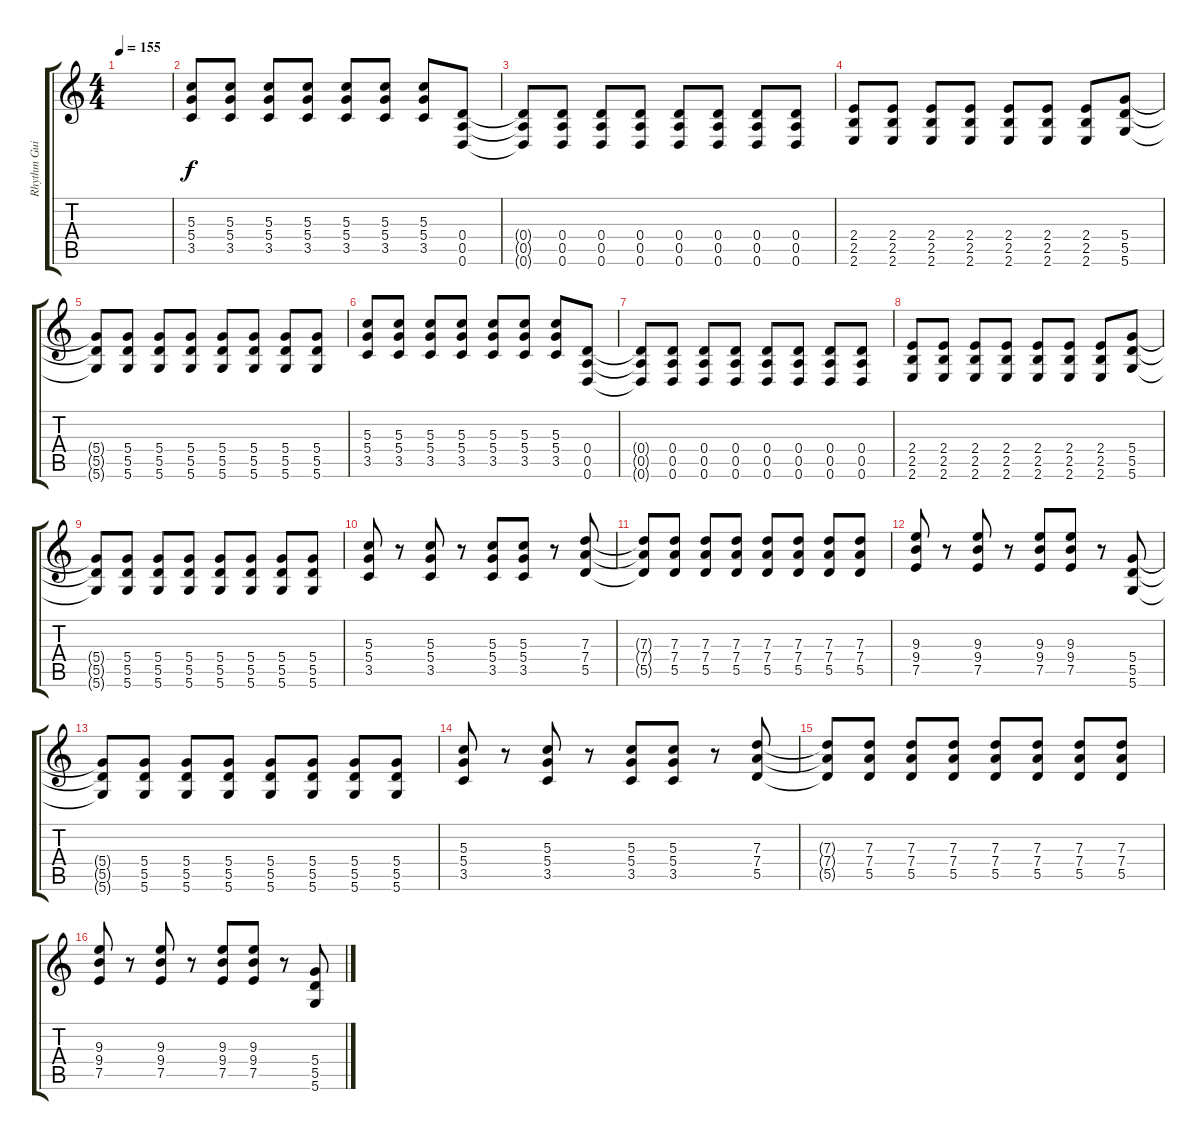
\track ("Rhythm Guitar 1" "Rhythm Gui") {instrument distortionguitar}
\staff {score tabs}
\tuning (E4 B3 G3 D3 A2 D2) {hide}
\ts (4 4)
\tempo 155
\clef g2
\ks c
|
(5.3 5.4 3.5).8 (5.3 5.4 3.5).8 (5.3 5.4 3.5).8 (5.3 5.4 3.5).8 (5.3 5.4 3.5).8 (5.3 5.4 3.5).8 (5.3 5.4 3.5).8 (0.4 0.5 0.6).8 |
(0.4{t} 0.5{t} 0.6{t}).8 (0.4 0.5 0.6).8 (0.4 0.5 0.6).8 (0.4 0.5 0.6).8 (0.4 0.5 0.6).8 (0.4 0.5 0.6).8 (0.4 0.5 0.6).8 (0.4 0.5 0.6).8 |
(2.4 2.5 2.6).8 (2.4 2.5 2.6).8 (2.4 2.5 2.6).8 (2.4 2.5 2.6).8 (2.4 2.5 2.6).8 (2.4 2.5 2.6).8 (2.4 2.5 2.6).8 (5.4 5.5 5.6).8 |
(5.4{t} 5.5{t} 5.6{t}).8 (5.4 5.5 5.6).8 (5.4 5.5 5.6).8 (5.4 5.5 5.6).8 (5.4 5.5 5.6).8 (5.4 5.5 5.6).8 (5.4 5.5 5.6).8 (5.4 5.5 5.6).8 |
(5.3 5.4 3.5).8 (5.3 5.4 3.5).8 (5.3 5.4 3.5).8 (5.3 5.4 3.5).8 (5.3 5.4 3.5).8 (5.3 5.4 3.5).8 (5.3 5.4 3.5).8 (0.4 0.5 0.6).8 |
(0.4{t} 0.5{t} 0.6{t}).8 (0.4 0.5 0.6).8 (0.4 0.5 0.6).8 (0.4 0.5 0.6).8 (0.4 0.5 0.6).8 (0.4 0.5 0.6).8 (0.4 0.5 0.6).8 (0.4 0.5 0.6).8 |
(2.4 2.5 2.6).8 (2.4 2.5 2.6).8 (2.4 2.5 2.6).8 (2.4 2.5 2.6).8 (2.4 2.5 2.6).8 (2.4 2.5 2.6).8 (2.4 2.5 2.6).8 (5.4 5.5 5.6).8 |
(5.4{t} 5.5{t} 5.6{t}).8 (5.4 5.5 5.6).8 (5.4 5.5 5.6).8 (5.4 5.5 5.6).8 (5.4 5.5 5.6).8 (5.4 5.5 5.6).8 (5.4 5.5 5.6).8 (5.4 5.5 5.6).8 |
(5.3 5.4 3.5).8 r.8 (5.3 5.4 3.5).8 r.8 (5.3 5.4 3.5).8 (5.3 5.4 3.5).8 r.8 (7.3 7.4 5.5).8 |
(7.3{t} 7.4{t} 5.5{t}).8 (7.3 7.4 5.5).8 (7.3 7.4 5.5).8 (7.3 7.4 5.5).8 (7.3 7.4 5.5).8 (7.3 7.4 5.5).8 (7.3 7.4 5.5).8 (7.3 7.4 5.5).8 |
(9.3 9.4 7.5).8 r.8 (9.3 9.4 7.5).8 r.8 (9.3 9.4 7.5).8 (9.3 9.4 7.5).8 r.8 (5.4 5.5 5.6).8 |
(5.4{t} 5.5{t} 5.6{t}).8 (5.4 5.5 5.6).8 (5.4 5.5 5.6).8 (5.4 5.5 5.6).8 (5.4 5.5 5.6).8 (5.4 5.5 5.6).8 (5.4 5.5 5.6).8 (5.4 5.5 5.6).8 |
(5.3 5.4 3.5).8 r.8 (5.3 5.4 3.5).8 r.8 (5.3 5.4 3.5).8 (5.3 5.4 3.5).8 r.8 (7.3 7.4 5.5).8 |
(7.3{t} 7.4{t} 5.5{t}).8 (7.3 7.4 5.5).8 (7.3 7.4 5.5).8 (7.3 7.4 5.5).8 (7.3 7.4 5.5).8 (7.3 7.4 5.5).8 (7.3 7.4 5.5).8 (7.3 7.4 5.5).8 |
(9.3 9.4 7.5).8 r.8 (9.3 9.4 7.5).8 r.8 (9.3 9.4 7.5).8 (9.3 9.4 7.5).8 r.8 (5.4 5.5 5.6).8
